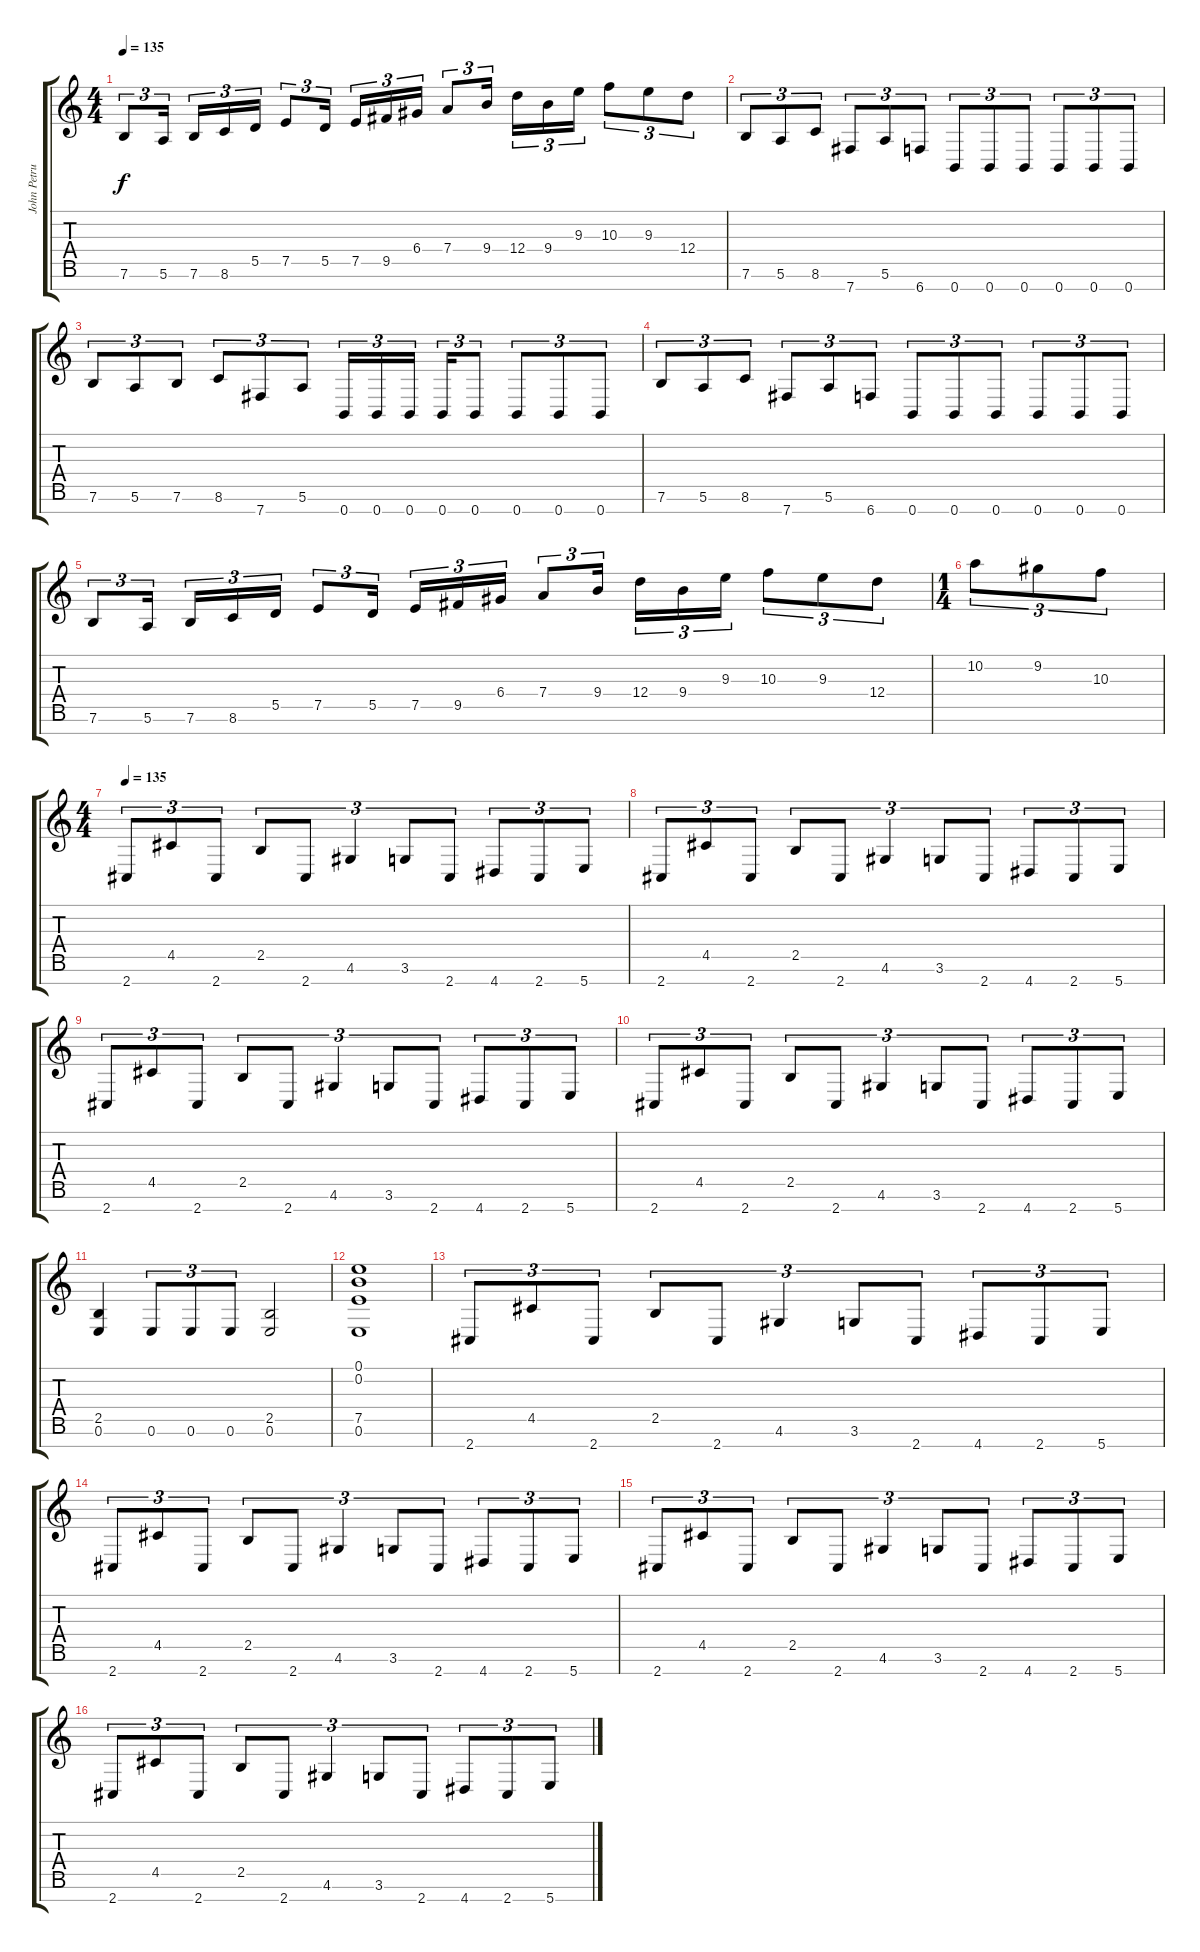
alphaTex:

\track ("John Petrucci Rhythm" "John Petru") {instrument distortionguitar}
\staff {score tabs}
\tuning (E4 B3 G3 D3 A2 E2 B1) {hide}
\ts (4 4)
\tempo 135
\clef g2
\ks c
7.6.8{tu (3 2) dy f} 5.6.16{tu (3 2)} 7.6.16{tu (3 2)} 8.6.16{tu (3 2)} 5.5.16{tu (3 2)} 7.5.8{tu (3 2)} 5.5.16{tu (3 2)} 7.5.16{tu (3 2)} 9.5.16{tu (3 2)} 6.4.16{tu (3 2)} 7.4.8{tu (3 2)} 9.4.16{tu (3 2)} 12.4.16{tu (3 2)} 9.4.16{tu (3 2)} 9.3.16{tu (3 2)} 10.3.8{tu (3 2)} 9.3.8{tu (3 2)} 12.4.8{tu (3 2)} |
7.6.8{tu (3 2)} 5.6.8{tu (3 2)} 8.6.8{tu (3 2)} 7.7.8{tu (3 2)} 5.6.8{tu (3 2)} 6.7.8{tu (3 2)} 0.7.8{tu (3 2)} 0.7.8{tu (3 2)} 0.7.8{tu (3 2)} 0.7.8{tu (3 2)} 0.7.8{tu (3 2)} 0.7.8{tu (3 2)} |
7.6.8{tu (3 2)} 5.6.8{tu (3 2)} 7.6.8{tu (3 2)} 8.6.8{tu (3 2)} 7.7.8{tu (3 2)} 5.6.8{tu (3 2)} 0.7.16{tu (3 2)} 0.7.16{tu (3 2)} 0.7.16{tu (3 2)} 0.7.16{tu (3 2)} 0.7.8{tu (3 2)} 0.7.8{tu (3 2)} 0.7.8{tu (3 2)} 0.7.8{tu (3 2)} |
7.6.8{tu (3 2)} 5.6.8{tu (3 2)} 8.6.8{tu (3 2)} 7.7.8{tu (3 2)} 5.6.8{tu (3 2)} 6.7.8{tu (3 2)} 0.7.8{tu (3 2)} 0.7.8{tu (3 2)} 0.7.8{tu (3 2)} 0.7.8{tu (3 2)} 0.7.8{tu (3 2)} 0.7.8{tu (3 2)} |
7.6.8{tu (3 2)} 5.6.16{tu (3 2)} 7.6.16{tu (3 2)} 8.6.16{tu (3 2)} 5.5.16{tu (3 2)} 7.5.8{tu (3 2)} 5.5.16{tu (3 2)} 7.5.16{tu (3 2)} 9.5.16{tu (3 2)} 6.4.16{tu (3 2)} 7.4.8{tu (3 2)} 9.4.16{tu (3 2)} 12.4.16{tu (3 2)} 9.4.16{tu (3 2)} 9.3.16{tu (3 2)} 10.3.8{tu (3 2)} 9.3.8{tu (3 2)} 12.4.8{tu (3 2)} |
\ts (1 4)
10.2.8{tu (3 2)} 9.2.8{tu (3 2)} 10.3.8{tu (3 2)} |
\ts (4 4)
\tempo 135
2.7.8{tu (3 2)} 4.5.8{tu (3 2)} 2.7.8{tu (3 2)} 2.5.8{tu (3 2)} 2.7.8{tu (3 2)} 4.6.4{tu (3 2)} 3.6.8{tu (3 2)} 2.7.8{tu (3 2)} 4.7.8{tu (3 2)} 2.7.8{tu (3 2)} 5.7.8{tu (3 2)} |
2.7.8{tu (3 2)} 4.5.8{tu (3 2)} 2.7.8{tu (3 2)} 2.5.8{tu (3 2)} 2.7.8{tu (3 2)} 4.6.4{tu (3 2)} 3.6.8{tu (3 2)} 2.7.8{tu (3 2)} 4.7.8{tu (3 2)} 2.7.8{tu (3 2)} 5.7.8{tu (3 2)} |
2.7.8{tu (3 2)} 4.5.8{tu (3 2)} 2.7.8{tu (3 2)} 2.5.8{tu (3 2)} 2.7.8{tu (3 2)} 4.6.4{tu (3 2)} 3.6.8{tu (3 2)} 2.7.8{tu (3 2)} 4.7.8{tu (3 2)} 2.7.8{tu (3 2)} 5.7.8{tu (3 2)} |
2.7.8{tu (3 2)} 4.5.8{tu (3 2)} 2.7.8{tu (3 2)} 2.5.8{tu (3 2)} 2.7.8{tu (3 2)} 4.6.4{tu (3 2)} 3.6.8{tu (3 2)} 2.7.8{tu (3 2)} 4.7.8{tu (3 2)} 2.7.8{tu (3 2)} 5.7.8{tu (3 2)} |
(2.5 0.6).4 0.6.8{tu (3 2)} 0.6.8{tu (3 2)} 0.6.8{tu (3 2)} (2.5 0.6).2 |
(0.1 0.2 7.5 0.6).1 |
2.7.8{tu (3 2)} 4.5.8{tu (3 2)} 2.7.8{tu (3 2)} 2.5.8{tu (3 2)} 2.7.8{tu (3 2)} 4.6.4{tu (3 2)} 3.6.8{tu (3 2)} 2.7.8{tu (3 2)} 4.7.8{tu (3 2)} 2.7.8{tu (3 2)} 5.7.8{tu (3 2)} |
2.7.8{tu (3 2)} 4.5.8{tu (3 2)} 2.7.8{tu (3 2)} 2.5.8{tu (3 2)} 2.7.8{tu (3 2)} 4.6.4{tu (3 2)} 3.6.8{tu (3 2)} 2.7.8{tu (3 2)} 4.7.8{tu (3 2)} 2.7.8{tu (3 2)} 5.7.8{tu (3 2)} |
2.7.8{tu (3 2)} 4.5.8{tu (3 2)} 2.7.8{tu (3 2)} 2.5.8{tu (3 2)} 2.7.8{tu (3 2)} 4.6.4{tu (3 2)} 3.6.8{tu (3 2)} 2.7.8{tu (3 2)} 4.7.8{tu (3 2)} 2.7.8{tu (3 2)} 5.7.8{tu (3 2)} |
2.7.8{tu (3 2)} 4.5.8{tu (3 2)} 2.7.8{tu (3 2)} 2.5.8{tu (3 2)} 2.7.8{tu (3 2)} 4.6.4{tu (3 2)} 3.6.8{tu (3 2)} 2.7.8{tu (3 2)} 4.7.8{tu (3 2)} 2.7.8{tu (3 2)} 5.7.8{tu (3 2)}
